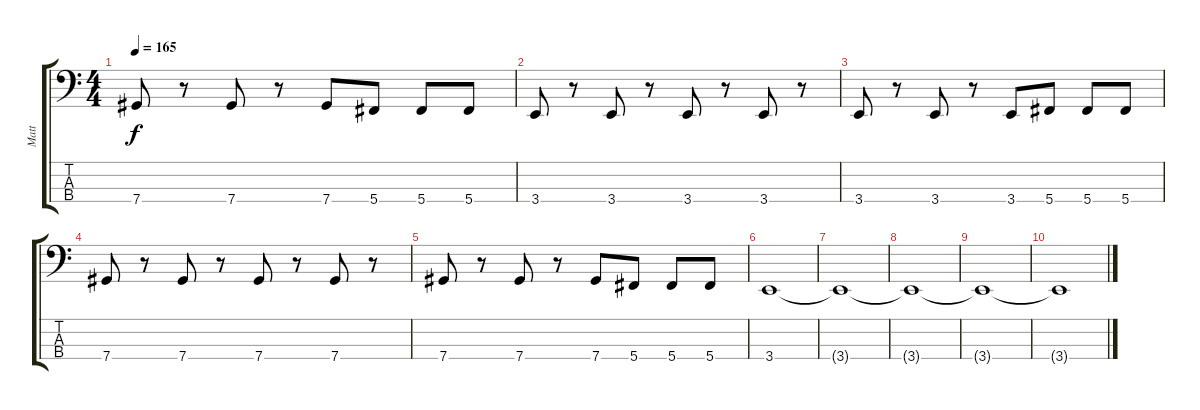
\track ("Matt" "Matt") {instrument electricbasspick}
\staff {score tabs}
\tuning (Gb2 Db2 Ab1 Db1) {hide}
\ts (4 4)
\tempo 165
\clef f4
\ks c
7.4.8{dy f} r.8 7.4.8 r.8 7.4.8 5.4.8 5.4.8 5.4.8 |
3.4.8 r.8 3.4.8 r.8 3.4.8 r.8 3.4.8 r.8 |
3.4.8 r.8 3.4.8 r.8 3.4.8 5.4.8 5.4.8 5.4.8 |
7.4.8 r.8 7.4.8 r.8 7.4.8 r.8 7.4.8 r.8 |
7.4.8 r.8 7.4.8 r.8 7.4.8 5.4.8 5.4.8 5.4.8 |
3.4.1 |
3.4{t}.1 |
3.4{t}.1 |
3.4{t}.1 |
3.4{t}.1
